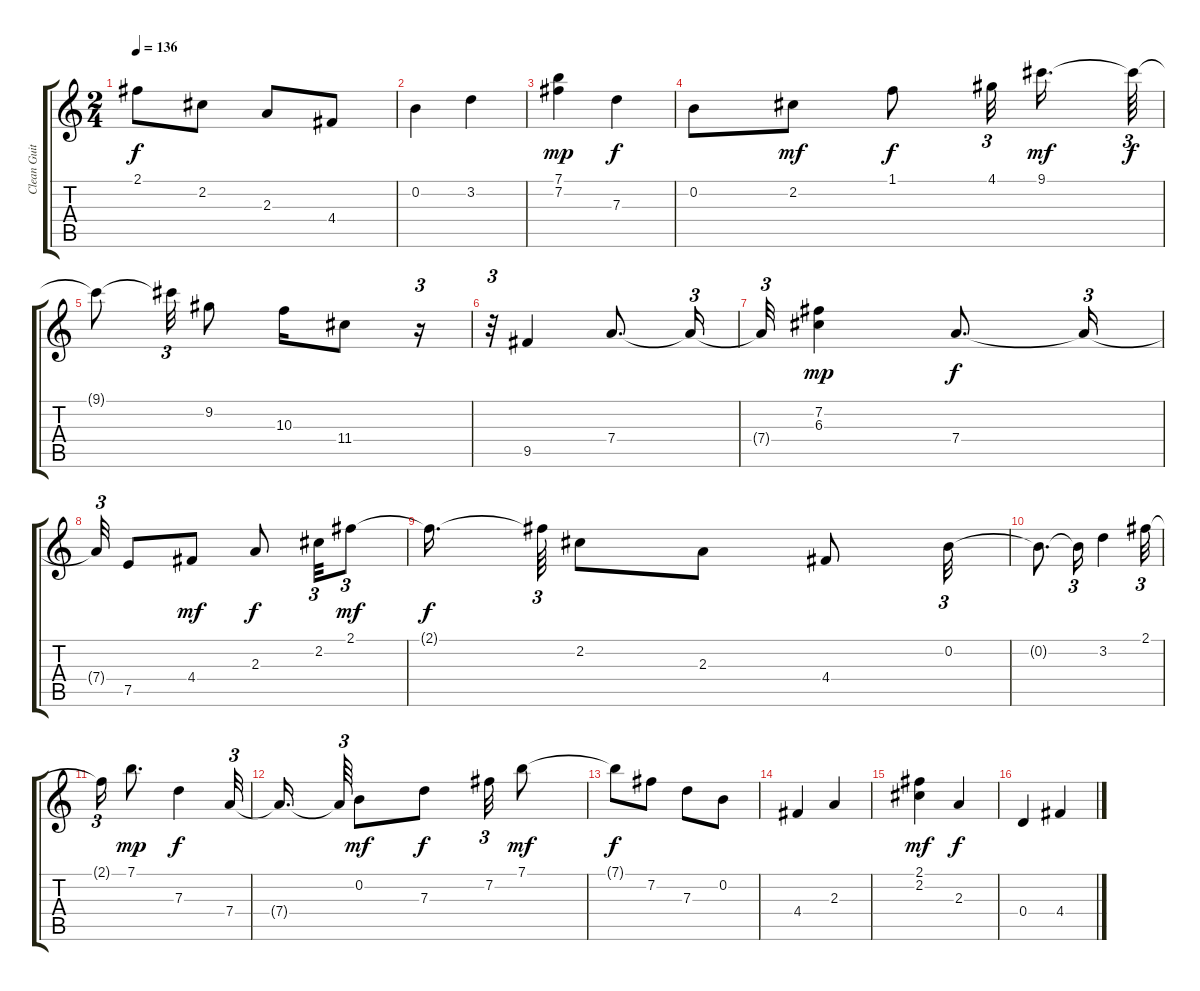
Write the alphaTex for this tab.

\track ("Clean Guitar" "Clean Guit") {instrument electricguitarjazz}
\staff {score tabs}
\tuning (E4 B3 G3 D3 A2 E2) {hide}
\ts (2 4)
\tempo 136
\clef g2
\ks c
2.1{t}.8{dy f} 2.2.8 2.3.8 4.4.8 |
0.2.4 3.2.4 |
(7.1 7.2).4{dy mp} 7.3.4{dy f} |
0.2.8 2.2.8{dy mf} 1.1.8{dy f} 4.1.32{tu (3 2) beam splitsecondary} 9.1.16{d dy mf} 9.1{t}.64{tu (3 2) dy f} |
9.1{t}.8 9.1{t}.32{tu (3 2)} 9.2.8 10.3.16 11.4.8 r.16{tu (3 2)} |
r.32{tu (3 2)} 9.5.4 7.4.8{d} 7.4{t}.16{tu (3 2)} |
7.4{t}.32{tu (3 2)} (7.2 6.3).4{dy mp} 7.4.8{d dy f} 7.4{t}.16{tu (3 2)} |
7.4{t}.32{tu (3 2)} 7.5.8 4.4.8{dy mf} 2.3.8{dy f} 2.2.32{tu (3 2)} 2.1.8{tu (3 2) dy mf} |
2.1{t}.16{d dy f beam splitsecondary} 2.1{t}.64{tu (3 2)} 2.2.8 2.3.8 4.4.8 0.2.32{tu (3 2)} |
0.2{t}.8{d} 0.2{t}.16{tu (3 2)} 3.2.4 2.1.32{tu (3 2)} |
2.1{t}.16{tu (3 2)} 7.1.8{d dy mp} 7.3.4{dy f} 7.4.32{tu (3 2)} |
7.4{t}.16{d beam splitsecondary} 7.4{t}.64{tu (3 2)} 0.2.8{dy mf} 7.3.8{dy f} 7.2.32{tu (3 2)} 7.1.8{dy mf} |
7.1{t}.8{dy f} 7.2.8 7.3.8 0.2.8 |
4.4.4 2.3.4 |
(2.1 2.2).4{dy mf} 2.3.4{dy f} |
0.4.4 4.4.4
